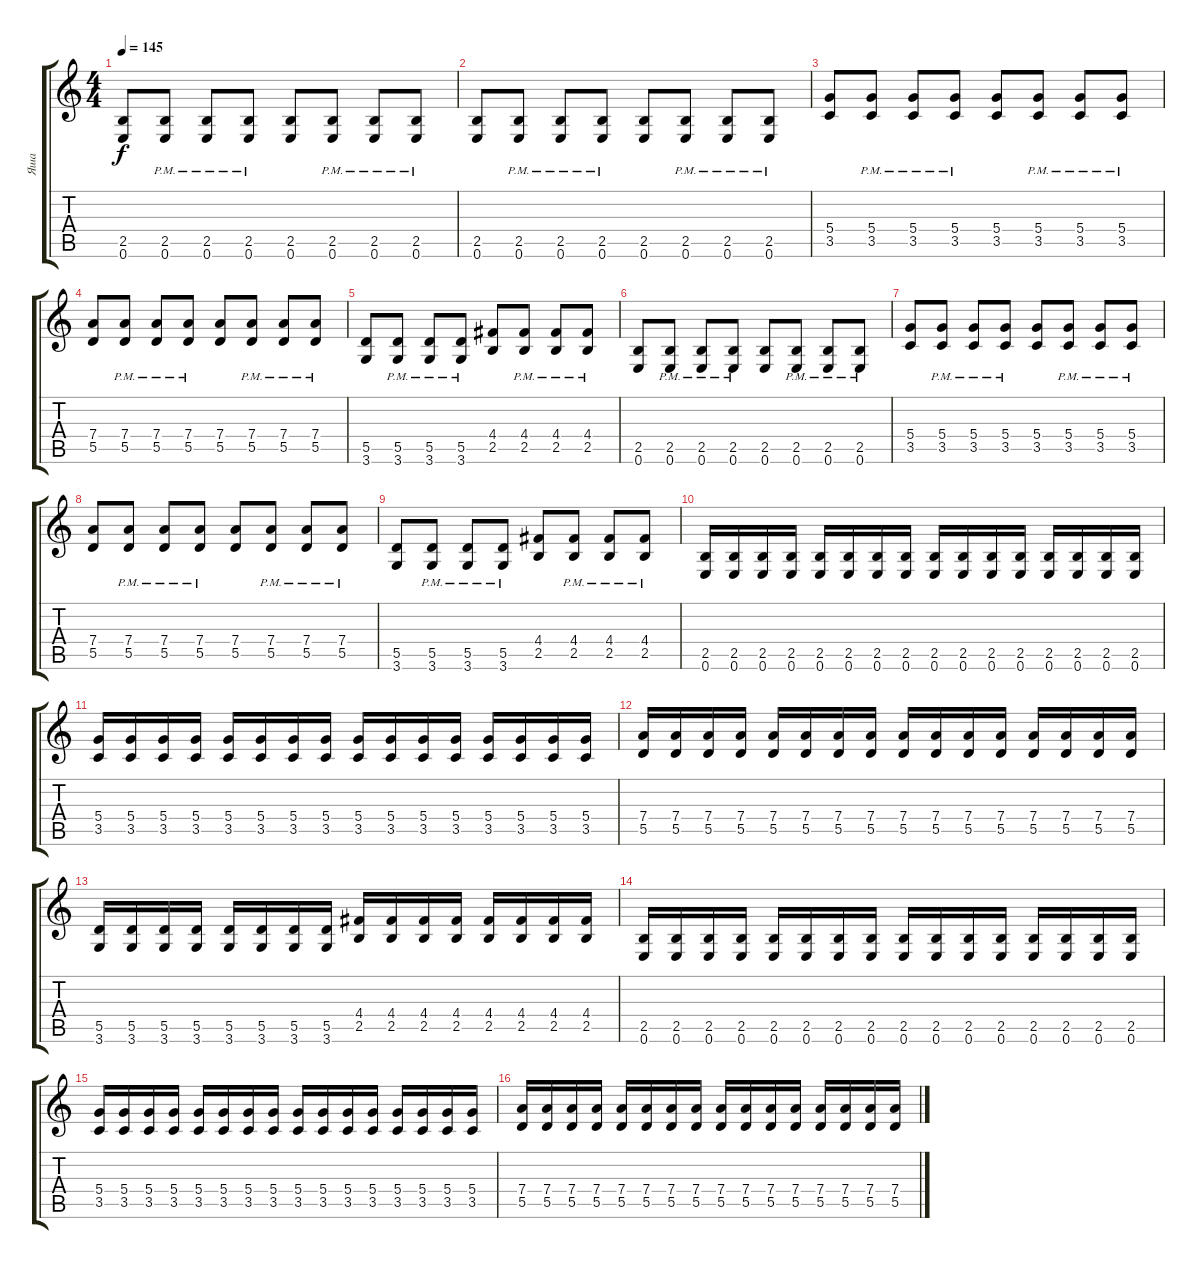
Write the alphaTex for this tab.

\track ("Яша" "Яша") {instrument overdrivenguitar}
\staff {score tabs}
\tuning (E4 B3 G3 D3 A2 E2) {hide}
\ts (4 4)
\tempo 145
\clef g2
\ks c
(2.5 0.6).8{dy f} (2.5{pm} 0.6{pm}).8 (2.5{pm} 0.6{pm}).8 (2.5{pm} 0.6{pm}).8 (2.5 0.6).8 (2.5{pm} 0.6{pm}).8 (2.5{pm} 0.6{pm}).8 (2.5{pm} 0.6{pm}).8 |
(2.5 0.6).8 (2.5{pm} 0.6{pm}).8 (2.5{pm} 0.6{pm}).8 (2.5{pm} 0.6{pm}).8 (2.5 0.6).8 (2.5{pm} 0.6{pm}).8 (2.5{pm} 0.6{pm}).8 (2.5{pm} 0.6{pm}).8 |
(5.4 3.5).8 (5.4{pm} 3.5{pm}).8 (5.4{pm} 3.5{pm}).8 (5.4{pm} 3.5{pm}).8 (5.4 3.5).8 (5.4{pm} 3.5{pm}).8 (5.4{pm} 3.5{pm}).8 (5.4{pm} 3.5{pm}).8 |
(7.4 5.5).8 (7.4{pm} 5.5{pm}).8 (7.4{pm} 5.5{pm}).8 (7.4{pm} 5.5{pm}).8 (7.4 5.5).8 (7.4{pm} 5.5{pm}).8 (7.4{pm} 5.5{pm}).8 (7.4{pm} 5.5{pm}).8 |
(5.5 3.6).8 (5.5{pm} 3.6{pm}).8 (5.5{pm} 3.6{pm}).8 (5.5{pm} 3.6{pm}).8 (4.4 2.5).8 (4.4{pm} 2.5{pm}).8 (4.4{pm} 2.5{pm}).8 (4.4{pm} 2.5{pm}).8 |
(2.5 0.6).8 (2.5{pm} 0.6{pm}).8 (2.5{pm} 0.6{pm}).8 (2.5{pm} 0.6{pm}).8 (2.5 0.6).8 (2.5{pm} 0.6{pm}).8 (2.5{pm} 0.6{pm}).8 (2.5{pm} 0.6{pm}).8 |
(5.4 3.5).8 (5.4{pm} 3.5{pm}).8 (5.4{pm} 3.5{pm}).8 (5.4{pm} 3.5{pm}).8 (5.4 3.5).8 (5.4{pm} 3.5{pm}).8 (5.4{pm} 3.5{pm}).8 (5.4{pm} 3.5{pm}).8 |
(7.4 5.5).8 (7.4{pm} 5.5{pm}).8 (7.4{pm} 5.5{pm}).8 (7.4{pm} 5.5{pm}).8 (7.4 5.5).8 (7.4{pm} 5.5{pm}).8 (7.4{pm} 5.5{pm}).8 (7.4{pm} 5.5{pm}).8 |
(5.5 3.6).8 (5.5{pm} 3.6{pm}).8 (5.5{pm} 3.6{pm}).8 (5.5{pm} 3.6{pm}).8 (4.4 2.5).8 (4.4{pm} 2.5{pm}).8 (4.4{pm} 2.5{pm}).8 (4.4{pm} 2.5{pm}).8 |
(2.5 0.6).16 (2.5 0.6).16 (2.5 0.6).16 (2.5 0.6).16 (2.5 0.6).16 (2.5 0.6).16 (2.5 0.6).16 (2.5 0.6).16 (2.5 0.6).16 (2.5 0.6).16 (2.5 0.6).16 (2.5 0.6).16 (2.5 0.6).16 (2.5 0.6).16 (2.5 0.6).16 (2.5 0.6).16 |
(5.4 3.5).16 (5.4 3.5).16 (5.4 3.5).16 (5.4 3.5).16 (5.4 3.5).16 (5.4 3.5).16 (5.4 3.5).16 (5.4 3.5).16 (5.4 3.5).16 (5.4 3.5).16 (5.4 3.5).16 (5.4 3.5).16 (5.4 3.5).16 (5.4 3.5).16 (5.4 3.5).16 (5.4 3.5).16 |
(7.4 5.5).16 (7.4 5.5).16 (7.4 5.5).16 (7.4 5.5).16 (7.4 5.5).16 (7.4 5.5).16 (7.4 5.5).16 (7.4 5.5).16 (7.4 5.5).16 (7.4 5.5).16 (7.4 5.5).16 (7.4 5.5).16 (7.4 5.5).16 (7.4 5.5).16 (7.4 5.5).16 (7.4 5.5).16 |
(5.5 3.6).16 (5.5 3.6).16 (5.5 3.6).16 (5.5 3.6).16 (5.5 3.6).16 (5.5 3.6).16 (5.5 3.6).16 (5.5 3.6).16 (4.4 2.5).16 (4.4 2.5).16 (4.4 2.5).16 (4.4 2.5).16 (4.4 2.5).16 (4.4 2.5).16 (4.4 2.5).16 (4.4 2.5).16 |
(2.5 0.6).16 (2.5 0.6).16 (2.5 0.6).16 (2.5 0.6).16 (2.5 0.6).16 (2.5 0.6).16 (2.5 0.6).16 (2.5 0.6).16 (2.5 0.6).16 (2.5 0.6).16 (2.5 0.6).16 (2.5 0.6).16 (2.5 0.6).16 (2.5 0.6).16 (2.5 0.6).16 (2.5 0.6).16 |
(5.4 3.5).16 (5.4 3.5).16 (5.4 3.5).16 (5.4 3.5).16 (5.4 3.5).16 (5.4 3.5).16 (5.4 3.5).16 (5.4 3.5).16 (5.4 3.5).16 (5.4 3.5).16 (5.4 3.5).16 (5.4 3.5).16 (5.4 3.5).16 (5.4 3.5).16 (5.4 3.5).16 (5.4 3.5).16 |
(7.4 5.5).16 (7.4 5.5).16 (7.4 5.5).16 (7.4 5.5).16 (7.4 5.5).16 (7.4 5.5).16 (7.4 5.5).16 (7.4 5.5).16 (7.4 5.5).16 (7.4 5.5).16 (7.4 5.5).16 (7.4 5.5).16 (7.4 5.5).16 (7.4 5.5).16 (7.4 5.5).16 (7.4 5.5).16
